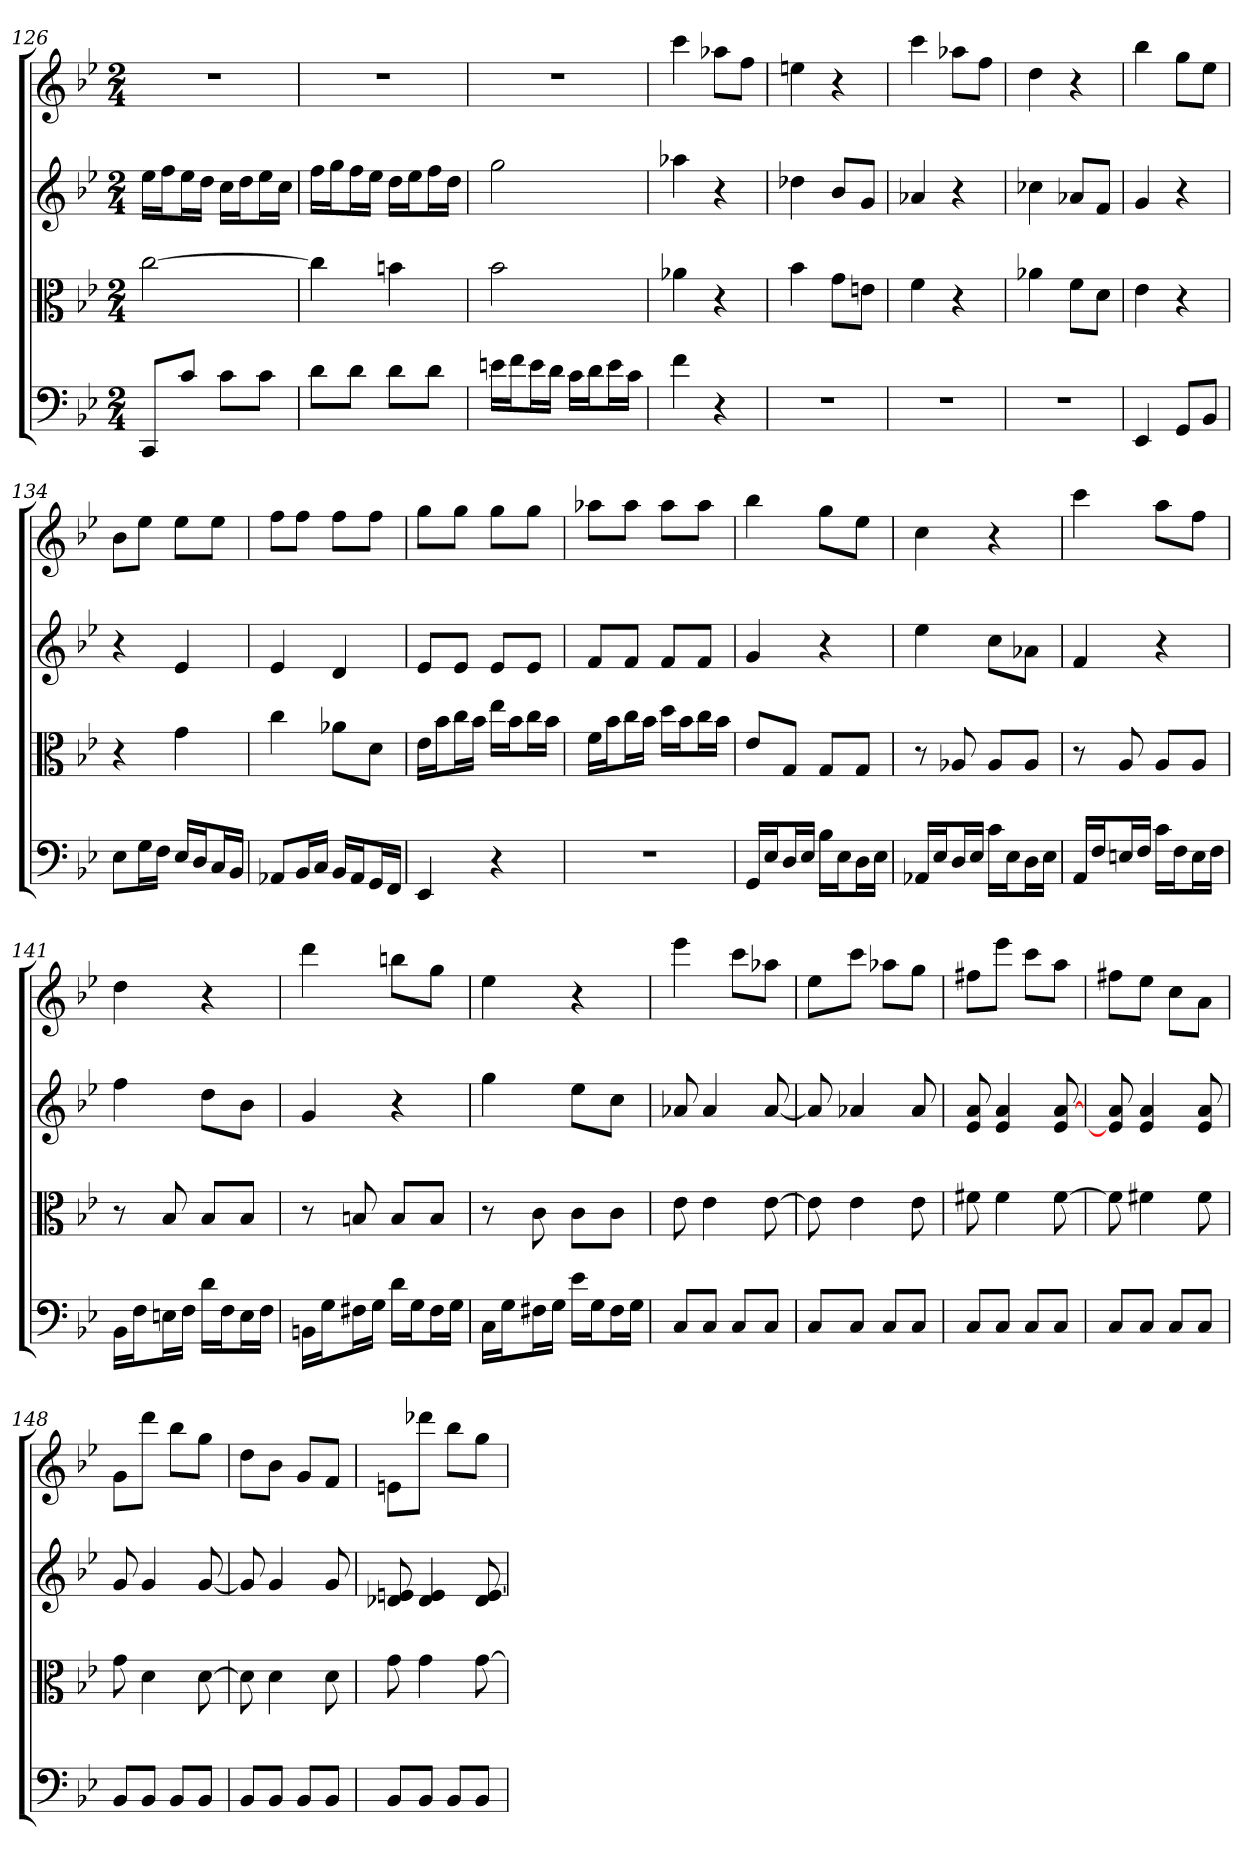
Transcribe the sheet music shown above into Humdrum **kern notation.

**kern	**kern	**kern	**kern
*part4	*part3	*part2	*part1
*staff4	*staff3	*staff2	*staff1
*clefF4	*clefC3	*	*
*k[b-e-]	*k[b-e-]	*k[b-e-]	*k[b-e-]
*B-:	*B-:	*B-:	*B-:
*M2/4	*M2/4	*M2/4	*M2/4
=126	=126	=126	=126
8CC/L	[2cc	16ee-LL	2r
.	.	16ffJ	.
8c/J	.	16ee-L	.
.	.	16ddJJ	.
8c\L	.	16ccLL	.
.	.	16ddJ	.
8c\J	.	16ee-L	.
.	.	16ccJJ	.
=127	=127	=127	=127
8d\L	4cc]	16ffLL	2r
.	.	16ggJ	.
8d\J	.	16ffL	.
.	.	16ee-JJ	.
8d\L	4bn	16ddLL	.
.	.	16ee-J	.
8d\J	.	16ffL	.
.	.	16ddJJ	.
=128	=128	=128	=128
16en\LL	2b-	2gg	2r
16f\J	.	.	.
16e\L	.	.	.
16d\JJ	.	.	.
16c\LL	.	.	.
16d\J	.	.	.
16e\L	.	.	.
16c\JJ	.	.	.
=129	=129	=129	=129
4f	4a-X	4aa-X	4ccc
4r	4r	4r	8aa-XL
.	.	.	8ffJ
=130	=130	=130	=130
2r	4b-	4dd-X	4een
.	8g\L	8b-L	4r
.	8en\J	8gJ	.
=131	=131	=131	=131
2r	4f	4a-X	4ccc
.	4r	4r	8aa-XL
.	.	.	8ffJ
=132	=132	=132	=132
2r	4a-X	4cc-X	4dd
.	8f\L	8a-XL	4r
.	8d\J	8fJ	.
=133	=133	=133	=133
4EE-	4e-	4g	4bb-
8GG/L	4r	4r	8ggL
8BB-/J	.	.	8ee-J
=134	=134	=134	=134
8E-\L	4r	4r	8b-L
16G\L	.	.	8ee-J
16F\JJ	.	.	.
16E-/LL	4g	4e-	8ee-L
16D/J	.	.	.
16C/L	.	.	8ee-J
16BB-/JJ	.	.	.
=135	=135	=135	=135
8AA-X/L	4cc	4e-	8ffL
16BB-/L	.	.	8ffJ
16C/JJ	.	.	.
16BB-/LL	8a-X\L	4d	8ffL
16AA-/J	.	.	.
16GG/L	8d\J	.	8ffJ
16FF/JJ	.	.	.
=136	=136	=136	=136
4EE-	16e-\LL	8e-L	8ggL
.	16b-\J	.	.
.	16cc\L	8e-J	8ggJ
.	16b-\JJ	.	.
4r	16ee-\LL	8e-L	8ggL
.	16b-\J	.	.
.	16cc\L	8e-J	8ggJ
.	16b-\JJ	.	.
=137	=137	=137	=137
2r	16f\LL	8fL	8aa-XL
.	16b-\J	.	.
.	16cc\L	8fJ	8aa-J
.	16b-\JJ	.	.
.	16dd\LL	8fL	8aa-L
.	16b-\J	.	.
.	16cc\L	8fJ	8aa-J
.	16b-\JJ	.	.
=138	=138	=138	=138
16GG/LL	8e-/L	4g	4bb-
16E-/J	.	.	.
16D/L	8G/J	.	.
16E-/JJ	.	.	.
16B-\LL	8G/L	4r	8ggL
16E-\J	.	.	.
16D\L	8G/J	.	8ee-J
16E-\JJ	.	.	.
=139	=139	=139	=139
16AA-X/LL	8r	4ee-	4cc
16E-/J	.	.	.
16D/L	8A-X	.	.
16E-/JJ	.	.	.
16c\LL	8A-/L	8ccL	4r
16E-\J	.	.	.
16D\L	8A-/J	8a-XJ	.
16E-\JJ	.	.	.
=140	=140	=140	=140
16AA/LL	8r	4f	4ccc
16F/J	.	.	.
16En/L	8A	.	.
16F/JJ	.	.	.
16c\LL	8A/L	4r	8aaL
16F\J	.	.	.
16E\L	8A/J	.	8ffJ
16F\JJ	.	.	.
=141	=141	=141	=141
16BB-\LL	8r	4ff	4dd
16F\J	.	.	.
16En\L	8B-	.	.
16F\JJ	.	.	.
16d\LL	8B-/L	8ddL	4r
16F\J	.	.	.
16E\L	8B-/J	8b-J	.
16F\JJ	.	.	.
=142	=142	=142	=142
16BBn\LL	8r	4g	4ddd
16G\J	.	.	.
16F#X\L	8Bn	.	.
16G\JJ	.	.	.
16d\LL	8B/L	4r	8bbnL
16G\J	.	.	.
16F#\L	8B/J	.	8ggJ
16G\JJ	.	.	.
=143	=143	=143	=143
16C\LL	8r	4gg	4ee-
16G\J	.	.	.
16F#X\L	8c	.	.
16G\JJ	.	.	.
16e-\LL	8c\L	8ee-L	4r
16G\J	.	.	.
16F#\L	8c\J	8ccJ	.
16G\JJ	.	.	.
=144	=144	=144	=144
8C/L	8e-	8a-X	4eee-
8C/J	4e-	4a-	.
8C/L	.	.	8cccL
8C/J	[8e-	[8a-	8aa-XJ
=145	=145	=145	=145
8C/L	8e-]	8a-]	8ee-L
8C/J	4e-	4a-X	8cccJ
8C/L	.	.	8aa-XL
8C/J	8e-	8a-	8ggJ
=146	=146	=146	=146
8C/L	8f#X	8e- 8a	8ff#XL
8C/J	4f#	4e- 4a	8eee-J
8C/L	.	.	8cccL
8C/J	[8f#	8e- [8a	8aaJ
=147	=147	=147	=147
8C/L	8f#]	8e-] 8a	8ff#XL
8C/J	4f#X	4e- 4a	8ee-J
8C/L	.	.	8ccL
8C/J	8f#	8e- 8a	8aJ
=148	=148	=148	=148
8BB-/L	8g	8g	8gL
8BB-/J	4d	4g	8dddJ
8BB-/L	.	.	8bb-L
8BB-/J	[8d	[8g	8ggJ
=149	=149	=149	=149
8BB-/L	8d]	8g]	8ddL
8BB-/J	4d	4g	8b-J
8BB-/L	.	.	8gL
8BB-/J	8d	8g	8fJ
=150	=150	=150	=150
8BB-/L	8g	8d-X 8en	8enL
8BB-/J	4g	4d- 4e	8ddd-XJ
8BB-/L	.	.	8bb-L
8BB-/J	[8g	8d- [8e	8ggJ
=	=	=	=
*-	*-	*-	*-
